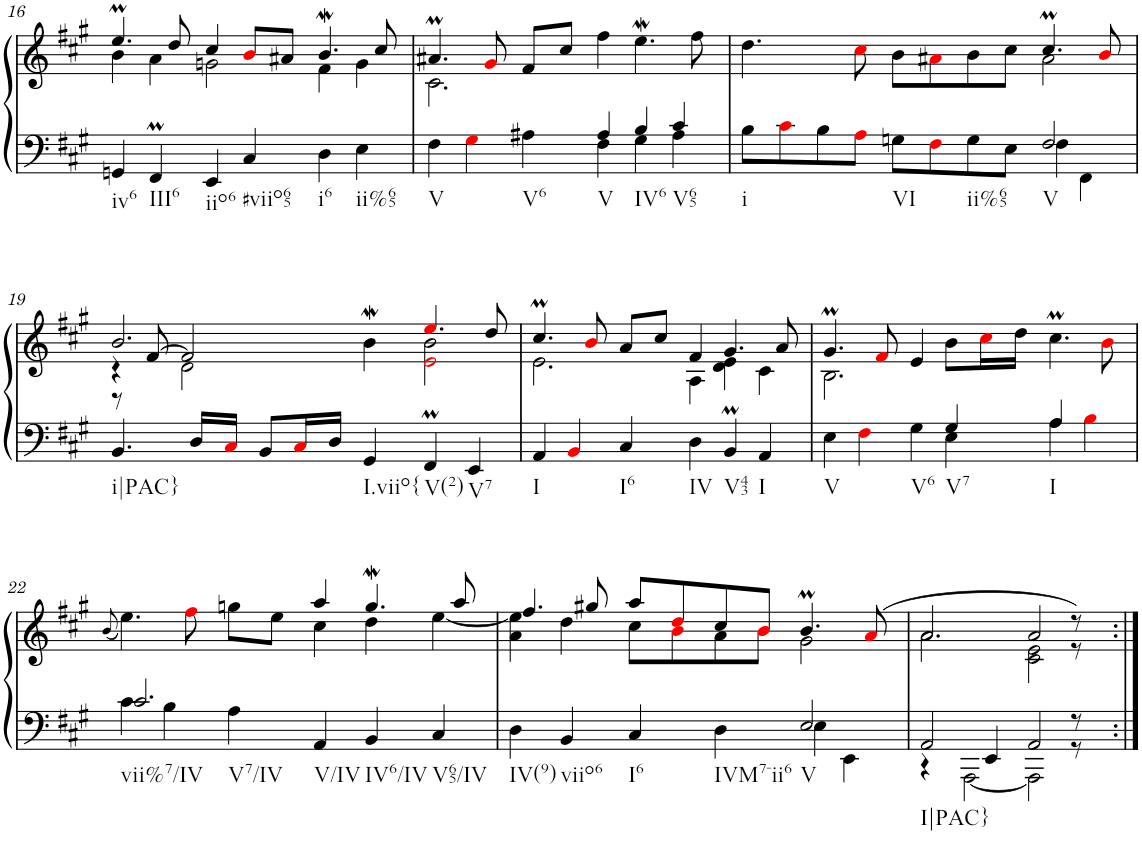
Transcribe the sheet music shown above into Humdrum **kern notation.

**kern	**kern
*part1	*part1
*staff2	*staff1
*I"unbenannt1	*
!!LO:PB:g=z
*clefF4	*clefG2
*k[f#c#g#]	*k[f#c#g#]
*M3/2	*M3/2
=16	=16
*	*^
!LO:TX:b:t=iv6	!	!
4GGn/	4.eeM/	4b\
!LO:TX:b:t=III6	!	!
4FF#M/	.	4a\
.	8dd/	.
!LO:TX:b:t=iio6	!	!
4EE/	4cc#/	2gn\
!LO:TX:b:t=#viio65	!	!
4C#/	8bi/L	.
.	8a#X/J	.
!LO:TX:b:t=i6	!	!
4D\	4.bW/	4f#\
!LO:TX:b:t=ii%65	!	!
4E\	.	4g\
.	8cc#/	.
=17	=17	=17
*^	*	*
!LO:TX:b:t=V	!	!	!
4F#\	2.ryy	4.a#Xm/	2.c#\
4G#i\	.	.	.
.	.	8g#i/	.
!LO:TX:b:t=V6	!	!	!
4A#X\	.	8f#/L	.
.	.	8cc#/J	.
!LO:TX:b:t=V	!	!	!
4A#/	4F#\	4ff#\	2.ryy
!LO:TX:b:t=IV6	!	!	!
4B/	4G#\	4.eeW\	.
!LO:TX:b:t=V65	!	!	!
4c#/	4A#\	.	.
.	.	8ff#\	.
=18	=18	=18	=18
!LO:TX:b:t=i	!	!	!
8B\L	1ryy	4.dd\	1ryy
8c#i\	.	.	.
8B\	.	.	.
8Ai\J	.	8cc#i\	.
!LO:TX:b:t=VI	!	!	!
8Gn\L	.	8b\L	.
8F#i\	.	8a#Xi\	.
!LO:TX:b:t=ii%65	!	!	!
8G\	.	8b\	.
8E\J	.	8cc#\J	.
!LO:TX:b:t=V	!	!	!
2F#/	4F#\	4.cc#m/	2a#\
.	4FF#\	.	.
.	.	8bi/	.
*v	*v	*	*
!!LO:LB:g=z
=19	=19	=19
*	*	*^
!LO:TX:b:t=i|PAC}	!	!	!
4.BB/	2.b/	4r	8r
.	.	.	[8f#/
.	.	2d\	2f#/]
16D/LL	.	.	.
16C#i/JJ	.	.	.
8BB/L	.	.	.
16C#i/L	.	.	.
16D/JJ	.	.	.
!LO:TX:b:t=I.viio{	!	!	!
4GG#/	4bW\	4ryy	2.ryy
!LO:TX:b:t=V(2)	!	!	!
4FF#M/	4.eei/	2ei\ 2b\	.
!LO:TX:b:t=V7	!	!	!
4EE/	.	.	.
.	8dd/	.	.
*	*	*v	*v
=20	=20	=20
!LO:TX:b:t=I	!	!
4AA/	4.cc#m/	2.e\
4BBi/	.	.
.	8bi/	.
!LO:TX:b:t=I6	!	!
4C#/	8a/L	.
.	8cc#/J	.
!LO:TX:b:t=IV	!	!
4D\	4f#/	4A\
!LO:TX:b:t=V43	!	!
4BBM/	4.g#/	4d\ 4e\
!LO:TX:b:t=I	!	!
4AA/	.	4c#\
.	8a/	.
=21	=21	=21
*^	*	*
!LO:TX:b:t=V	!	!	!
4E\	2.ryy	4.g#m/	2.B\
4F#i\	.	.	.
.	.	8f#i/	.
!LO:TX:b:t=V6	!	!	!
4G#\	.	4e/	.
!LO:TX:b:t=V7	!	!	!
4G#/	4E\	8b\L	2.ryy
.	.	16cc#i\L	.
.	.	16dd\JJ	.
!LO:TX:b:t=I	!	!	!
4A/	4A\	4.cc#m\	.
4Bi\	4ryy	.	.
.	.	8bi\	.
!!LO:LB:g=z	!!
=22	=22	=22	=22
.	.	(8qb/	.
!LO:TX:b:t=vii%7/IV	!	!	!
!LO:TX:b:t=V7/IV	!	!	!
2.c#/	4c#\	4.ee\)	2.ryy
.	4B\	.	.
.	.	8ff#i\	.
.	4A\	8ggn\L	.
.	.	8ee\J	.
!LO:TX:b:t=V/IV	!	!	!
4AA/	2.ryy	4aa/	4cc#\
!LO:TX:b:t=IV6/IV	!	!	!
4BB/	.	4.ggw/	4dd\
!LO:TX:b:t=V65/IV	!	!	!
4C#/	.	.	[4ee\
.	.	8aa/	.
=23	=23	=23	=23
!LO:TX:b:t=IV(9)	!	!	!
4D\	1ryy	4.ff#/	4a\ 4ee\]
!LO:TX:b:t=viio6	!	!	!
4BB/	.	.	4dd\
.	.	8gg#X/	.
!LO:TX:b:t=I6	!	!	!
4C#/	.	8aa/L	8cc#\L
.	.	8ddi/	8bi\
!LO:TX:b:t=IVM7-ii6	!	!	!
4D\	.	8cc#/	8a\
.	.	8bi/J	8bi\J
!LO:TX:b:t=V	!	!	!
2E/	4E\	4.bM/	2g#\
.	4EE\	.	.
.	.	(8ai/	.
=24	=24	=24	=24
!LO:TX:b:t=I|PAC}	!	!	!
2AA/	4r	2.a/	2.a\
.	[2AAA\	.	.
4EE/	.	.	.
2AA/	2AAA\]	2a/	2c#\ 2e\
8r	8r	8r)	8r
*v	*v	*	*
*	*v	*v
=:|!	=:|!
*-	*-
